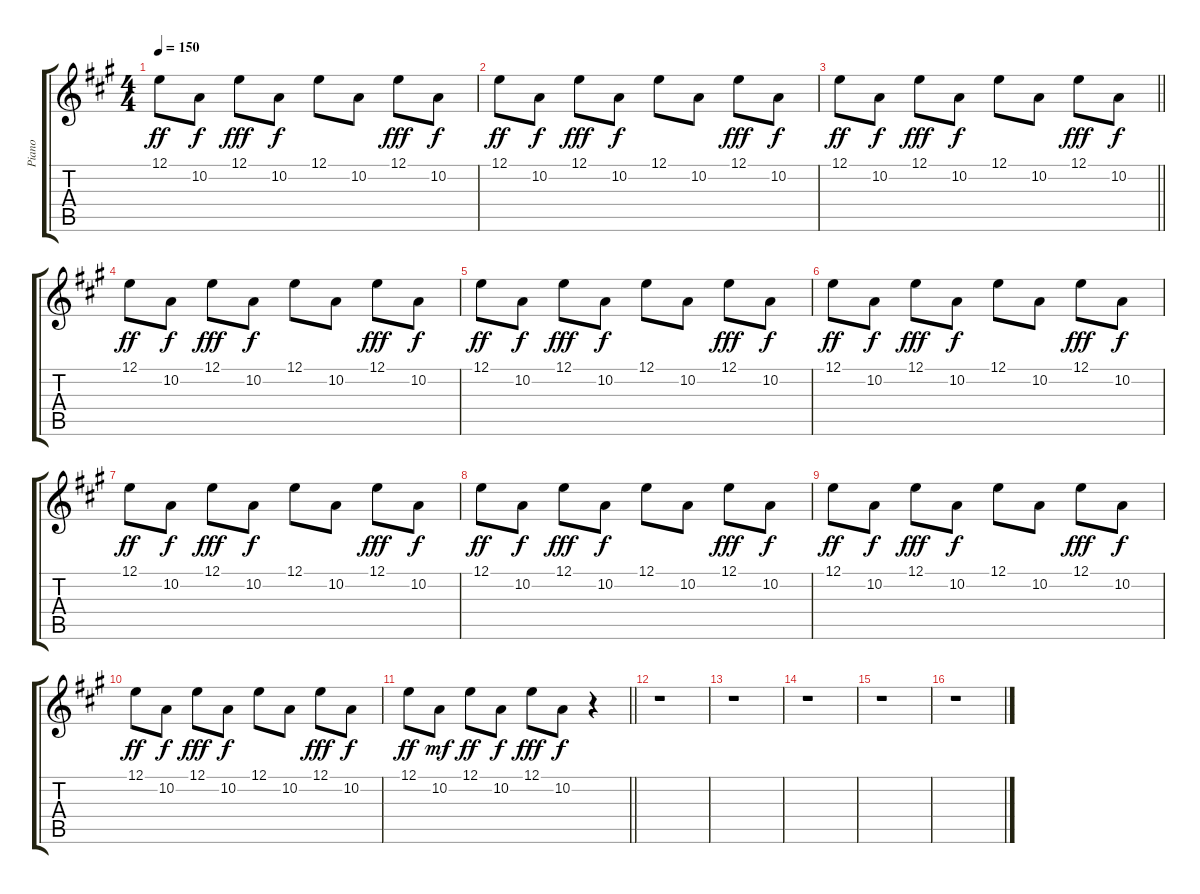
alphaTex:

\track ("Piano" "Piano") {instrument acousticgrandpiano}
\staff {score tabs}
\tuning (E4 B3 G3 D3 A2 E2) {hide}
\ts (4 4)
\tempo 150
\clef g2
\ks a
12.1.8{dy ff} 10.2.8{dy f} 12.1.8{dy fff} 10.2.8{dy f} 12.1.8 10.2.8 12.1.8{dy fff} 10.2.8{dy f} |
12.1.8{dy ff} 10.2.8{dy f} 12.1.8{dy fff} 10.2.8{dy f} 12.1.8 10.2.8 12.1.8{dy fff} 10.2.8{dy f} |
\barLineRight lightlight
12.1.8{dy ff} 10.2.8{dy f} 12.1.8{dy fff} 10.2.8{dy f} 12.1.8 10.2.8 12.1.8{dy fff} 10.2.8{dy f} |
12.1.8{dy ff} 10.2.8{dy f} 12.1.8{dy fff} 10.2.8{dy f} 12.1.8 10.2.8 12.1.8{dy fff} 10.2.8{dy f} |
12.1.8{dy ff} 10.2.8{dy f} 12.1.8{dy fff} 10.2.8{dy f} 12.1.8 10.2.8 12.1.8{dy fff} 10.2.8{dy f} |
12.1.8{dy ff} 10.2.8{dy f} 12.1.8{dy fff} 10.2.8{dy f} 12.1.8 10.2.8 12.1.8{dy fff} 10.2.8{dy f} |
12.1.8{dy ff} 10.2.8{dy f} 12.1.8{dy fff} 10.2.8{dy f} 12.1.8 10.2.8 12.1.8{dy fff} 10.2.8{dy f} |
12.1.8{dy ff} 10.2.8{dy f} 12.1.8{dy fff} 10.2.8{dy f} 12.1.8 10.2.8 12.1.8{dy fff} 10.2.8{dy f} |
12.1.8{dy ff} 10.2.8{dy f} 12.1.8{dy fff} 10.2.8{dy f} 12.1.8 10.2.8 12.1.8{dy fff} 10.2.8{dy f} |
12.1.8{dy ff} 10.2.8{dy f} 12.1.8{dy fff} 10.2.8{dy f} 12.1.8 10.2.8 12.1.8{dy fff} 10.2.8{dy f} |
\barLineRight lightlight
12.1.8{dy ff} 10.2.8{dy mf} 12.1.8{dy ff} 10.2.8{dy f} 12.1.8{dy fff} 10.2.8{dy f} r.4 |
r.1 |
r.1 |
r.1 |
r.1 |
r.1
